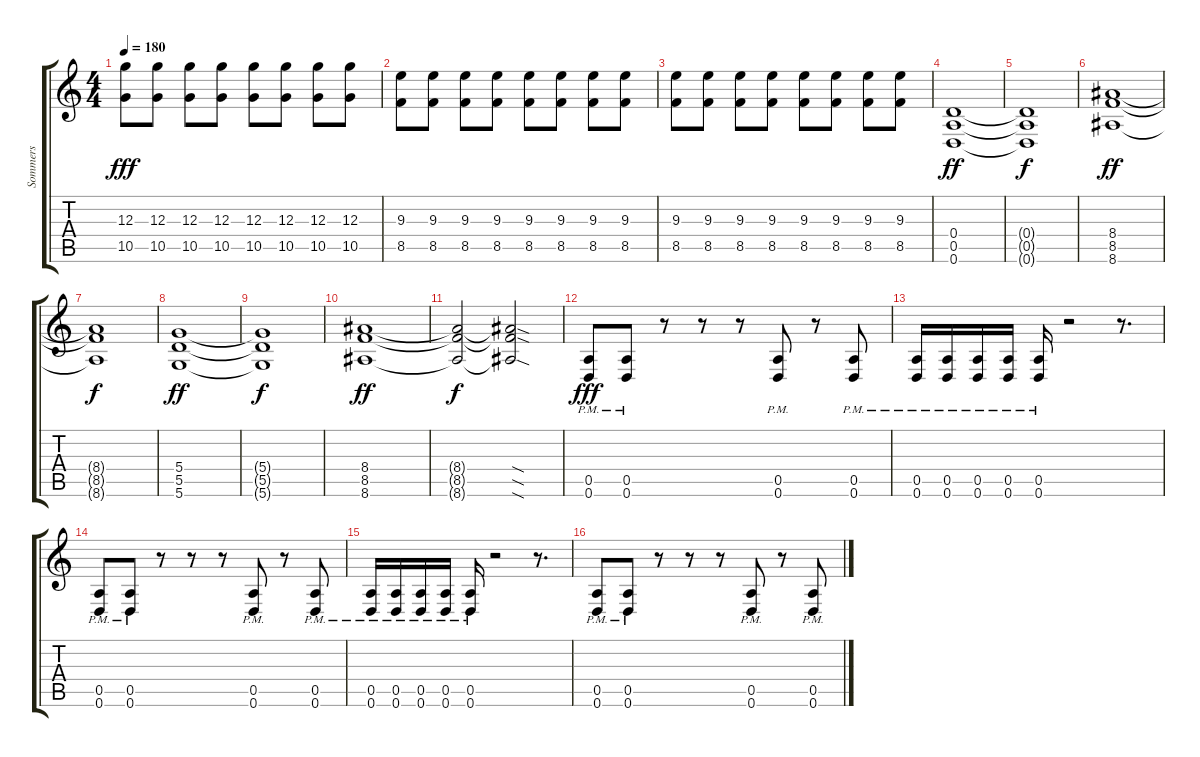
\track ("Sommers" "Sommers") {instrument overdrivenguitar}
\staff {score tabs}
\tuning (E4 B3 G3 D3 A2 D2) {hide}
\ts (4 4)
\tempo 180
\clef g2
\ks c
(12.3 10.5).8{dy fff} (12.3 10.5).8 (12.3 10.5).8 (12.3 10.5).8 (12.3 10.5).8 (12.3 10.5).8 (12.3 10.5).8 (12.3 10.5).8 |
(9.3 8.5).8 (9.3 8.5).8 (9.3 8.5).8 (9.3 8.5).8 (9.3 8.5).8 (9.3 8.5).8 (9.3 8.5).8 (9.3 8.5).8 |
(9.3 8.5).8 (9.3 8.5).8 (9.3 8.5).8 (9.3 8.5).8 (9.3 8.5).8 (9.3 8.5).8 (9.3 8.5).8 (9.3 8.5).8 |
(0.4 0.5 0.6).1{dy ff instrument distortionguitar} |
(0.4{t} 0.5{t} 0.6{t}).1{dy f} |
(8.4 8.5 8.6).1{dy ff} |
(8.4{t} 8.5{t} 8.6{t}).1{dy f} |
(5.4 5.5 5.6).1{dy ff} |
(5.4{t} 5.5{t} 5.6{t}).1{dy f} |
(8.4 8.5 8.6).1{dy ff} |
(8.4{t} 8.5{t} 8.6{t}).2{dy f} (8.4{sod t} 8.5{sod t} 8.6{sod t}).2 |
(0.5{pm} 0.6{pm}).8{dy fff} (0.5{pm} 0.6{pm}).8 r.8 r.8 r.8 (0.5{pm} 0.6{pm}).8 r.8 (0.5{pm} 0.6{pm}).8 |
(0.5{pm} 0.6{pm}).16 (0.5{pm} 0.6{pm}).16 (0.5{pm} 0.6{pm}).16 (0.5{pm} 0.6{pm}).16 (0.5{pm} 0.6{pm}).16 r.2 r.8{d} |
(0.5{pm} 0.6{pm}).8 (0.5{pm} 0.6{pm}).8 r.8 r.8 r.8 (0.5{pm} 0.6{pm}).8 r.8 (0.5{pm} 0.6{pm}).8 |
(0.5{pm} 0.6{pm}).16 (0.5{pm} 0.6{pm}).16 (0.5{pm} 0.6{pm}).16 (0.5{pm} 0.6{pm}).16 (0.5{pm} 0.6{pm}).16 r.2 r.8{d} |
(0.5{pm} 0.6{pm}).8 (0.5{pm} 0.6{pm}).8 r.8 r.8 r.8 (0.5{pm} 0.6{pm}).8 r.8 (0.5{pm} 0.6{pm}).8
